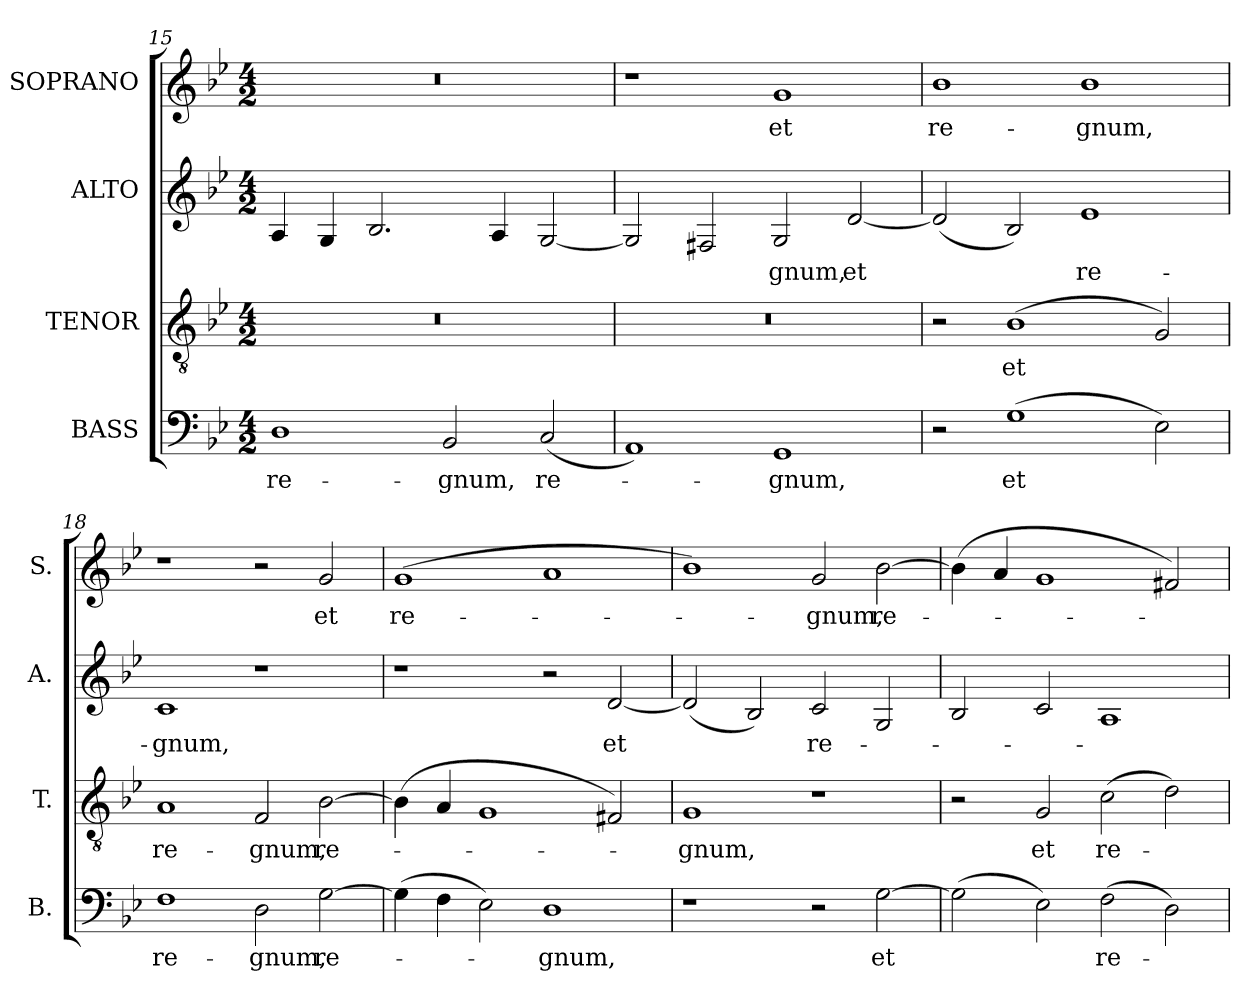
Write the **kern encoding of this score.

**kern	**text	**kern	**text	**kern	**text	**kern	**text
*part4	*part4	*part3	*part3	*part2	*part2	*part1	*part1
*staff4	*staff4	*staff3	*staff3	*staff2	*staff2	*staff1	*staff1
*I"BASS	*	*I"TENOR	*	*I"ALTO	*	*I"SOPRANO	*
*I'B.	*	*I'T.	*	*I'A.	*	*I'S.	*
!!LO:LB:g=z
*clefF4	*	*clefGv2	*	*clefG2	*	*clefG2	*
*	*	*ITrd7c12	*	*	*	*	*
*k[b-e-]	*	*k[b-e-]	*	*k[b-e-]	*	*k[b-e-]	*
*B-:	*	*B-:	*	*B-:	*	*B-:	*
*M4/2	*	*M4/2	*	*M4/2	*	*M4/2	*
=15	=15	=15	=15	=15	=15	=15	=15
!	!LO:LY:b:color=#000000	!LO:N:vis=1	!	!	!	!LO:N:vis=1	!
1Di	re-	0r	.	4Ai/	.	0r	.
.	.	.	.	4Gi/	.	.	.
.	.	.	.	2.B-i/	.	.	.
!	!LO:LY:b:color=#000000	!	!	!	!	!	!
2BB-i/	-gnum,	.	.	.	.	.	.
.	.	.	.	4Ai/	.	.	.
!	!LO:LY:b:color=#000000	!	!	!	!	!	!
(2Ci/	re-	.	.	[2Gi/	.	.	.
=16	=16	=16	=16	=16	=16	=16	=16
!	!	!LO:N:vis=1	!	!	!	!	!
1AAi)	.	0r	.	2Gi/]	.	1r	.
.	.	.	.	2F#Xi/	.	.	.
!	!LO:LY:b:color=#000000	!	!	!	!	!	!
!	!	!	!	!	!LO:LY:b:color=#000000	!	!
!	!	!	!	!	!	!	!LO:LY:b:color=#000000
1GGi	-gnum,	.	.	2Gi/	-gnum,	1gi	et
!	!	!	!	!	!LO:LY:b:color=#000000	!	!
.	.	.	.	[2di/	et	.	.
=17	=17	=17	=17	=17	=17	=17	=17
!	!	!	!	!	!	!	!LO:LY:b:color=#000000
2r	.	2r	.	(2di/]	.	1b-i	re-
!	!LO:LY:b:color=#000000	!	!	!	!	!	!
!	!	!	!LO:LY:b:color=#000000	!	!	!	!
(1Gi	et	(1BB-i	et	2B-i/)	.	.	.
!	!	!	!	!	!LO:LY:b:color=#000000	!	!
!	!	!	!	!	!	!	!LO:LY:b:color=#000000
.	.	.	.	1e-i	re-	1b-i	-gnum,
2E-i\)	.	2GGi/)	.	.	.	.	.
=18	=18	=18	=18	=18	=18	=18	=18
!	!LO:LY:b:color=#000000	!	!	!	!	!	!
!	!	!	!LO:LY:b:color=#000000	!	!	!	!
!	!	!	!	!	!LO:LY:b:color=#000000	!	!
1Fi	re-	1AAi	re-	1ci	-gnum,	1r	.
!	!LO:LY:b:color=#000000	!	!	!	!	!	!
!	!	!	!LO:LY:b:color=#000000	!	!	!	!
2Di\	-gnum,	2FFi/	-gnum,	1r	.	2r	.
!	!LO:LY:b:color=#000000	!	!	!	!	!	!
!	!	!	!LO:LY:b:color=#000000	!	!	!	!
!	!	!	!	!	!	!	!LO:LY:b:color=#000000
[2Gi\	re-	[2BB-i\	re-	.	.	2gi/	et
=19	=19	=19	=19	=19	=19	=19	=19
!	!	!	!	!	!	!	!LO:LY:b:color=#000000
(4Gi\]	.	(4BB-i\]	.	1r	.	(1gi	re-
4Fi\	.	4AAi/	.	.	.	.	.
2E-i\)	.	1GGi	.	.	.	.	.
!	!LO:LY:b:color=#000000	!	!	!	!	!	!
1Di	-gnum,	.	.	2r	.	1ai	.
!	!	!	!	!	!LO:LY:b:color=#000000	!	!
.	.	2FF#Xi/)	.	[2di/	et	.	.
=20	=20	=20	=20	=20	=20	=20	=20
!	!	!	!LO:LY:b:color=#000000	!	!	!	!
1r	.	1GGi	-gnum,	(2di/]	.	1b-i)	.
.	.	.	.	2B-i/)	.	.	.
!	!	!	!	!	!LO:LY:b:color=#000000	!	!
!	!	!	!	!	!	!	!LO:LY:b:color=#000000
2r	.	1r	.	2ci/	re-	2gi/	-gnum,
!	!LO:LY:b:color=#000000	!	!	!	!	!	!
!	!	!	!	!	!	!	!LO:LY:b:color=#000000
[2Gi\	et	.	.	2Gi/	.	[2b-i\	re-
=21	=21	=21	=21	=21	=21	=21	=21
(2Gi\]	.	2r	.	2B-i/	.	(4b-i\]	.
.	.	.	.	.	.	4ai/	.
!	!	!	!LO:LY:b:color=#000000	!	!	!	!
2E-i\)	.	2GGi/	et	2ci/	.	1gi	.
!	!LO:LY:b:color=#000000	!	!	!	!	!	!
!	!	!	!LO:LY:b:color=#000000	!	!	!	!
(2Fi\	re-	(2Ci\	re-	1Ai	.	.	.
2Di\)	.	2Di\)	.	.	.	2f#Xi/)	.
=	=	=	=	=	=	=	=
*-	*-	*-	*-	*-	*-	*-	*-
